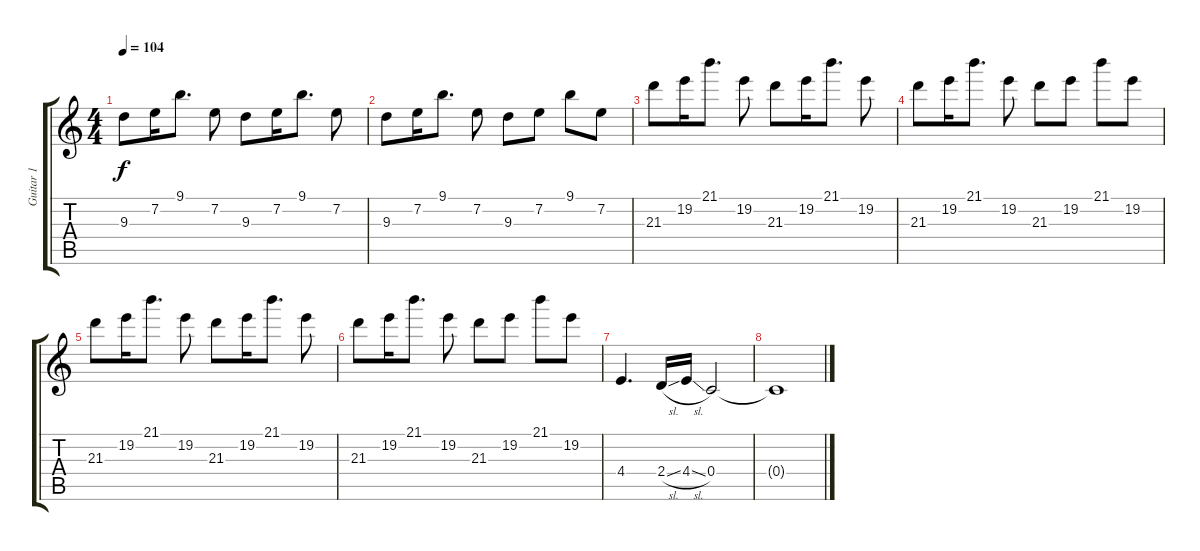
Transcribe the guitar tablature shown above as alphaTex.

\track ("Guitar 1" "Guitar 1") {instrument distortionguitar}
\staff {score tabs}
\tuning (D4 A3 F3 C3 G2 C2) {hide}
\ts (4 4)
\tempo 104
\clef g2
\ks c
9.3.8{dy f} 7.2.16 9.1.8{d} 7.2.8 9.3.8 7.2.16 9.1.8{d} 7.2.8 |
9.3.8 7.2.16 9.1.8{d} 7.2.8 9.3.8 7.2.8 9.1.8 7.2.8 |
21.3.8{instrument distortionguitar} 19.2.16 21.1.8{d} 19.2.8 21.3.8 19.2.16 21.1.8{d} 19.2.8 |
21.3.8 19.2.16 21.1.8{d} 19.2.8 21.3.8 19.2.8 21.1.8 19.2.8 |
21.3.8{instrument distortionguitar} 19.2.16 21.1.8{d} 19.2.8 21.3.8 19.2.16 21.1.8{d} 19.2.8 |
21.3.8 19.2.16 21.1.8{d} 19.2.8 21.3.8 19.2.8 21.1.8 19.2.8 |
4.4.4{d} 2.4{sl}.16 4.4{sl}.16 0.4.2 |
0.4{t}.1
